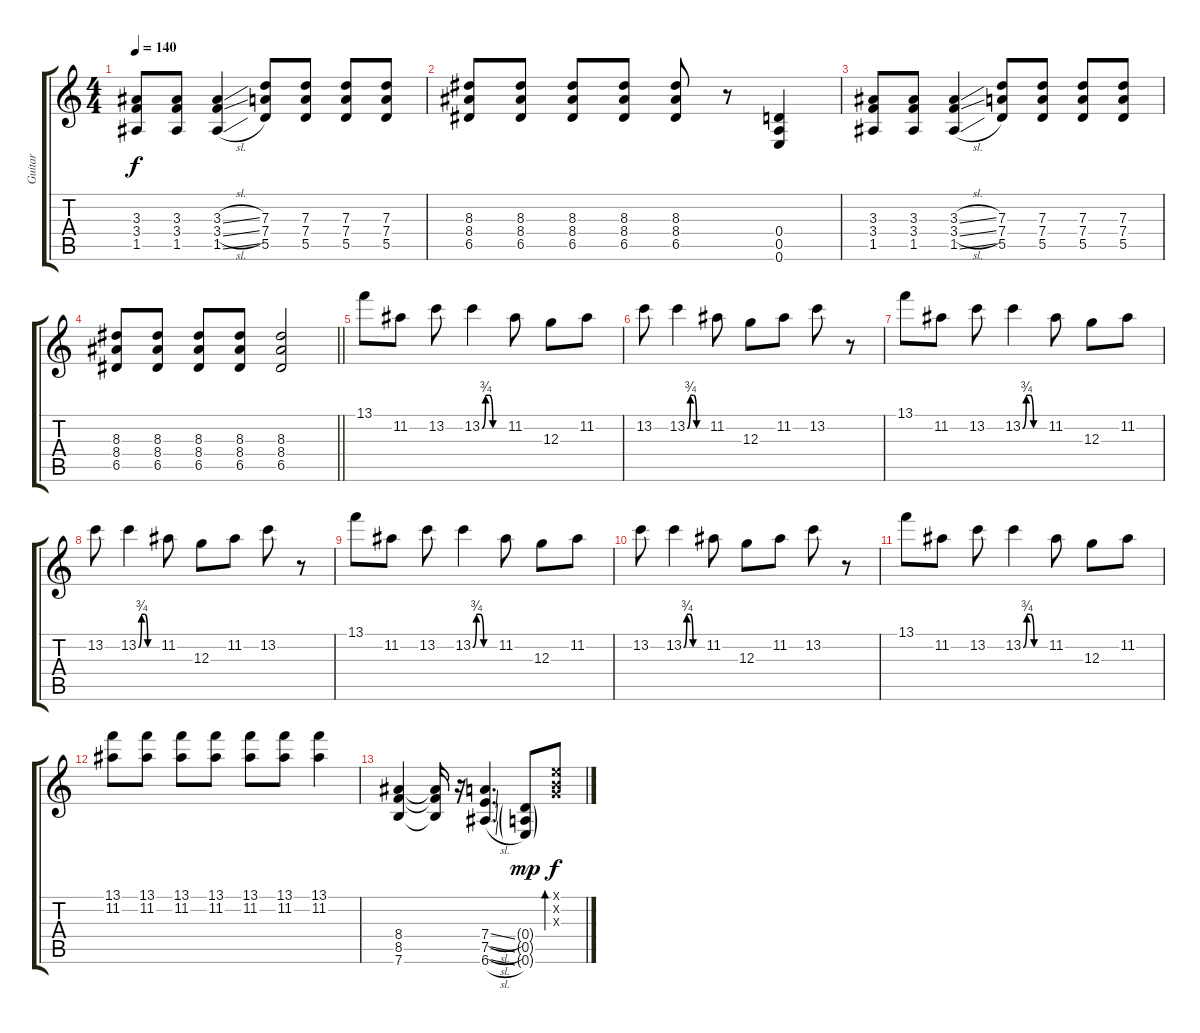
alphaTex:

\track ("Guitar" "Guitar") {instrument distortionguitar}
\staff {score tabs}
\tuning (E4 B3 G3 D3 A2 E2) {hide}
\ts (4 4)
\tempo 140
\clef g2
\ks c
(3.3 3.4 1.5).8{dy f} (3.3 3.4 1.5).8 (3.3{sl} 3.4{sl} 1.5{sl}).4 (7.3 7.4 5.5).8 (7.3 7.4 5.5).8 (7.3 7.4 5.5).8 (7.3 7.4 5.5).8 |
(8.3 8.4 6.5).8 (8.3 8.4 6.5).8 (8.3 8.4 6.5).8 (8.3 8.4 6.5).8 (8.3 8.4 6.5).8 r.8 (0.4 0.5 0.6).4 |
(3.3 3.4 1.5).8 (3.3 3.4 1.5).8 (3.3{sl} 3.4{sl} 1.5{sl}).4 (7.3 7.4 5.5).8 (7.3 7.4 5.5).8 (7.3 7.4 5.5).8 (7.3 7.4 5.5).8 |
\barLineRight lightlight
(8.3 8.4 6.5).8 (8.3 8.4 6.5).8 (8.3 8.4 6.5).8 (8.3 8.4 6.5).8 (8.3 8.4 6.5).2 |
13.1.8 11.2.8 13.2.8 13.2{be (custom 0 0 10 3 20 3 30 0 60 0)}.4 11.2.8 12.3.8 11.2.8 |
13.2.8 13.2{be (custom 0 0 10 3 20 3 30 0 60 0)}.4 11.2.8 12.3.8 11.2.8 13.2.8 r.8 |
13.1.8 11.2.8 13.2.8 13.2{be (custom 0 0 10 3 20 3 30 0 60 0)}.4 11.2.8 12.3.8 11.2.8 |
13.2.8 13.2{be (custom 0 0 10 3 20 3 30 0 60 0)}.4 11.2.8 12.3.8 11.2.8 13.2.8 r.8 |
13.1.8 11.2.8 13.2.8 13.2{be (custom 0 0 10 3 20 3 30 0 60 0)}.4 11.2.8 12.3.8 11.2.8 |
13.2.8 13.2{be (custom 0 0 10 3 20 3 30 0 60 0)}.4 11.2.8 12.3.8 11.2.8 13.2.8 r.8 |
13.1.8 11.2.8 13.2.8 13.2{be (custom 0 0 10 3 20 3 30 0 60 0)}.4 11.2.8 12.3.8 11.2.8 |
(13.1 11.2).8 (13.1 11.2).8 (13.1 11.2).8 (13.1 11.2).8 (13.1 11.2).8 (13.1 11.2).8 (13.1 11.2).4 |
(8.4 8.5 7.6).4 (8.4{t} 8.5{t} 7.6{t}).16 r.16 (7.4{sl} 7.5{sl} 6.6{sl}).4{d} (0.4{g} 0.5{g} 0.6{g}).8{dy mp} (0.1{x} 0.2{x} 0.3{x}).8{bd 120 dy f}
